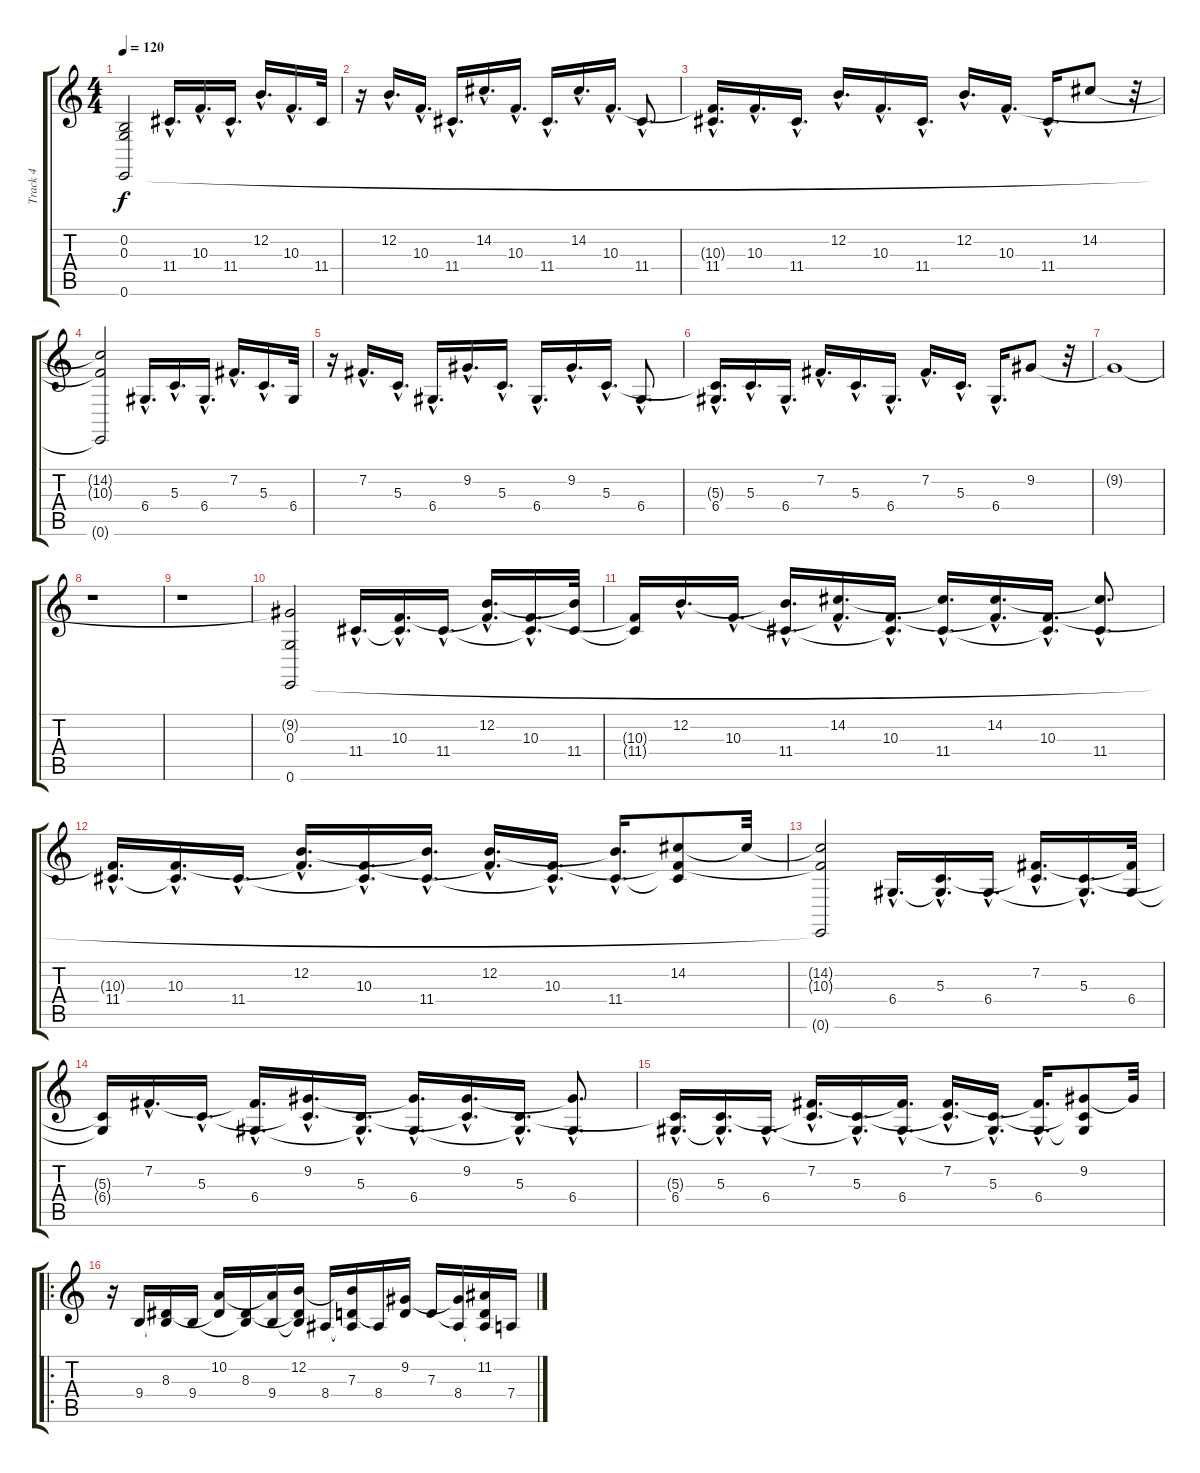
\track ("Track 4" "Track 4") {instrument fx1rain}
\staff {score tabs}
\tuning (E4 B3 G3 D3 A2 E2) {hide}
\ts (4 4)
\tempo 120
\clef g2
\ks c
(0.2 0.3 0.6).2{dy f} 11.4{hac}.16{d} 10.3{hac}.16{d} 11.4{hac}.16{d} 12.2{hac}.16{d} 10.3{hac}.16{d} 11.4.32 |
r.16 12.2{hac}.16{d} 10.3{hac}.16{d} 11.4{hac}.16{d} 14.2{hac}.16{d} 10.3{hac}.16{d} 11.4{hac}.16{d} 14.2{hac}.16{d} 10.3{hac}.16{d} 11.4{hac}.8{d} |
(10.3{hac t} 11.4{hac}).16{d} 10.3{hac}.16{d} 11.4{hac}.16{d} 12.2{hac}.16{d} 10.3{hac}.16{d} 11.4{hac}.16{d} 12.2{hac}.16{d} 10.3{hac}.16{d} 11.4{hac}.16{d} 14.2.8 r.32 |
(14.2{t} 10.3{t} 0.6{t}).2 6.4{hac}.16{d} 5.3{hac}.16{d} 6.4{hac}.16{d} 7.2{hac}.16{d} 5.3{hac}.16{d} 6.4.32 |
r.16 7.2{hac}.16{d} 5.3{hac}.16{d} 6.4{hac}.16{d} 9.2{hac}.16{d} 5.3{hac}.16{d} 6.4{hac}.16{d} 9.2{hac}.16{d} 5.3{hac}.16{d} 6.4{hac}.8{d} |
(5.3{hac t} 6.4{hac}).16{d} 5.3{hac}.16{d} 6.4{hac}.16{d} 7.2{hac}.16{d} 5.3{hac}.16{d} 6.4{hac}.16{d} 7.2{hac}.16{d} 5.3{hac}.16{d} 6.4{hac}.16{d} 9.2.8 r.32 |
9.2{t}.1 |
r.1 |
r.1 |
(9.2{t} 0.3 0.6).2 11.4{hac}.16{d} (10.3{hac} 11.4{hac t}).16{d} 11.4{hac}.16{d} (12.2{hac} 10.3{hac t}).16{d} (10.3{hac} 11.4{hac t}).16{d} (12.2{t} 11.4).32 |
(10.3{t} 11.4{t}).16 12.2{hac}.16{d} 10.3{hac}.16{d} (12.2{hac t} 11.4{hac}).16{d} (14.2{hac} 10.3{hac t}).16{d} (10.3{hac} 11.4{hac t}).16{d} (14.2{hac t} 11.4{hac}).16{d} (14.2{hac} 10.3{hac t}).16{d} (10.3{hac} 11.4{hac t}).16{d} (14.2{hac t} 11.4{hac}).8{d} |
(10.3{hac t} 11.4{hac}).16{d} (10.3{hac} 11.4{hac t}).16{d} 11.4{hac}.16{d} (12.2{hac} 10.3{hac t}).16{d} (10.3{hac} 11.4{hac t}).16{d} (12.2{hac t} 11.4{hac}).16{d} (12.2{hac} 10.3{hac t}).16{d} (10.3{hac} 11.4{hac t}).16{d} (12.2{hac t} 11.4{hac}).16{d} (14.2 10.3{t} 11.4{t}).8 14.2{t}.32 |
(14.2{t} 10.3{t} 0.6{t}).2 6.4{hac}.16{d} (5.3{hac} 6.4{hac t}).16{d} 6.4{hac}.16{d} (7.2{hac} 5.3{hac t}).16{d} (5.3{hac} 6.4{hac t}).16{d} (7.2{t} 6.4).32 |
(5.3{t} 6.4{t}).16 7.2{hac}.16{d} 5.3{hac}.16{d} (7.2{hac t} 6.4{hac}).16{d} (9.2{hac} 5.3{hac t}).16{d} (5.3{hac} 6.4{hac t}).16{d} (9.2{hac t} 6.4{hac}).16{d} (9.2{hac} 5.3{hac t}).16{d} (5.3{hac} 6.4{hac t}).16{d} (9.2{hac t} 6.4{hac}).8{d} |
(5.3{hac t} 6.4{hac}).16{d} (5.3{hac} 6.4{hac t}).16{d} 6.4{hac}.16{d} (7.2{hac} 5.3{hac t}).16{d} (5.3{hac} 6.4{hac t}).16{d} (7.2{hac t} 6.4{hac}).16{d} (7.2{hac} 5.3{hac t}).16{d} (5.3{hac} 6.4{hac t}).16{d} (7.2{hac t} 6.4{hac}).16{d} (9.2 5.3{t} 6.4{t}).8 9.2{t}.32 |
\ro
r.16 9.4.16 (8.3 9.4{t}).16 9.4.16 (10.2 8.3{t}).16 (8.3 9.4{t}).16 (10.2{t} 9.4).16 (12.2 8.3{t} 9.4{t}).16 8.4.16 (12.2{t} 7.3 8.4{t}).16 8.4.16 (9.2 7.3{t}).16 7.3.16 (9.2{t} 8.4).16 (11.2 7.3{t} 8.4{t}).16 7.4.16
